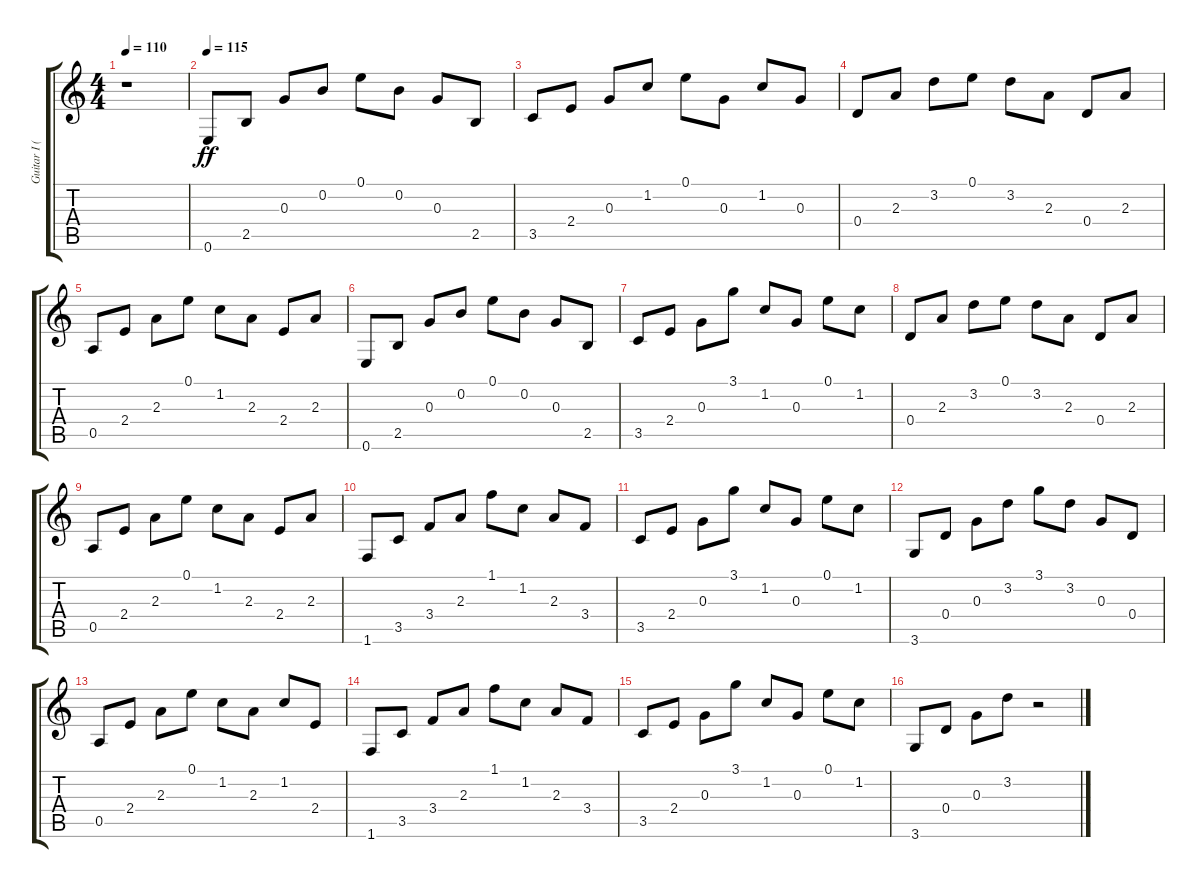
\track ("Guitar I (Emppu)" "Guitar I (") {instrument acousticguitarsteel}
\staff {score tabs}
\tuning (E4 B3 G3 D3 A2 E2) {hide}
\ts (4 4)
\tempo 110
\clef g2
\ks c
r.1{dy ff} |
\tempo 115
0.6.8 2.5.8 0.3.8 0.2.8 0.1.8 0.2.8 0.3.8 2.5.8 |
3.5.8 2.4.8 0.3.8 1.2.8 0.1.8 0.3.8 1.2.8 0.3.8 |
0.4.8 2.3.8 3.2.8 0.1.8 3.2.8 2.3.8 0.4.8 2.3.8 |
0.5.8 2.4.8 2.3.8 0.1.8 1.2.8 2.3.8 2.4.8 2.3.8 |
0.6.8 2.5.8 0.3.8 0.2.8 0.1.8 0.2.8 0.3.8 2.5.8 |
3.5.8 2.4.8 0.3.8 3.1.8 1.2.8 0.3.8 0.1.8 1.2.8 |
0.4.8 2.3.8 3.2.8 0.1.8 3.2.8 2.3.8 0.4.8 2.3.8 |
0.5.8 2.4.8 2.3.8 0.1.8 1.2.8 2.3.8 2.4.8 2.3.8 |
1.6.8 3.5.8 3.4.8 2.3.8 1.1.8 1.2.8 2.3.8 3.4.8 |
3.5.8 2.4.8 0.3.8 3.1.8 1.2.8 0.3.8 0.1.8 1.2.8 |
3.6.8 0.4.8 0.3.8 3.2.8 3.1.8 3.2.8 0.3.8 0.4.8 |
0.5.8 2.4.8 2.3.8 0.1.8 1.2.8 2.3.8 1.2.8 2.4.8 |
1.6.8 3.5.8 3.4.8 2.3.8 1.1.8 1.2.8 2.3.8 3.4.8 |
3.5.8 2.4.8 0.3.8 3.1.8 1.2.8 0.3.8 0.1.8 1.2.8 |
3.6.8 0.4.8 0.3.8 3.2.8 r.2
